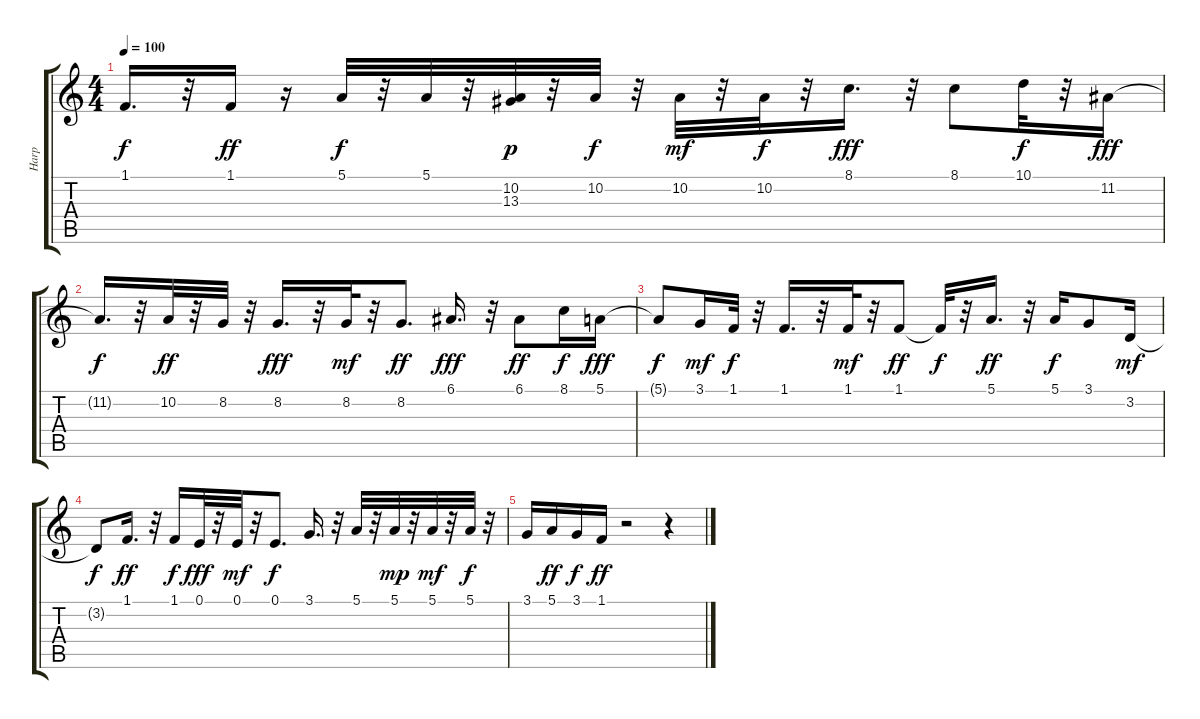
\track ("Harp" "Harp") {instrument orchestralharp}
\staff {score tabs}
\tuning (E4 B3 G3 D3 A2 E2) {hide}
\ts (4 4)
\tempo 100
\clef g2
\ks c
1.1{t}.16{d dy f} r.32 1.1.16{dy ff} r.16 5.1.32{dy f} r.32 5.1.32 r.32 (10.2 13.3).32{dy p} r.32 10.2.32{dy f} r.32 10.2.32{dy mf} r.32 10.2.32{dy f} r.32 8.1.16{d dy fff} r.32 8.1.8 10.1.32{dy f} r.32 11.2.16{dy fff} |
11.2{t}.16{d dy f} r.32 10.2.32{dy ff} r.32 8.2.32 r.32 8.2.16{d dy fff} r.32 8.2.32{dy mf} r.32 8.2.8{d dy ff} 6.1.16{d dy fff} r.32 6.1.8{dy ff} 8.1.16{dy f} 5.1.16{dy fff} |
5.1{t}.8{dy f} 3.1.16{dy mf} 1.1.32{dy f} r.32 1.1.16{d} r.32 1.1.32{dy mf} r.32 1.1.8{dy ff} 1.1{t}.32{dy f} r.32 5.1.16{d dy ff} r.32 5.1.16{dy f} 3.1.8 3.2.16{dy mf} |
3.2{t}.8{dy f} 1.1.16{d dy ff} r.32 1.1.16{dy f} 0.1.32{dy fff} r.32 0.1.32{dy mf} r.32 0.1.8{d dy f} 3.1.16{d} r.32 5.1.32 r.32 5.1.32{dy mp} r.32 5.1.32{dy mf} r.32 5.1.32{dy f} r.32 |
3.1.16 5.1.16{dy ff} 3.1.16{dy f} 1.1.16{dy ff} r.2 r.4
